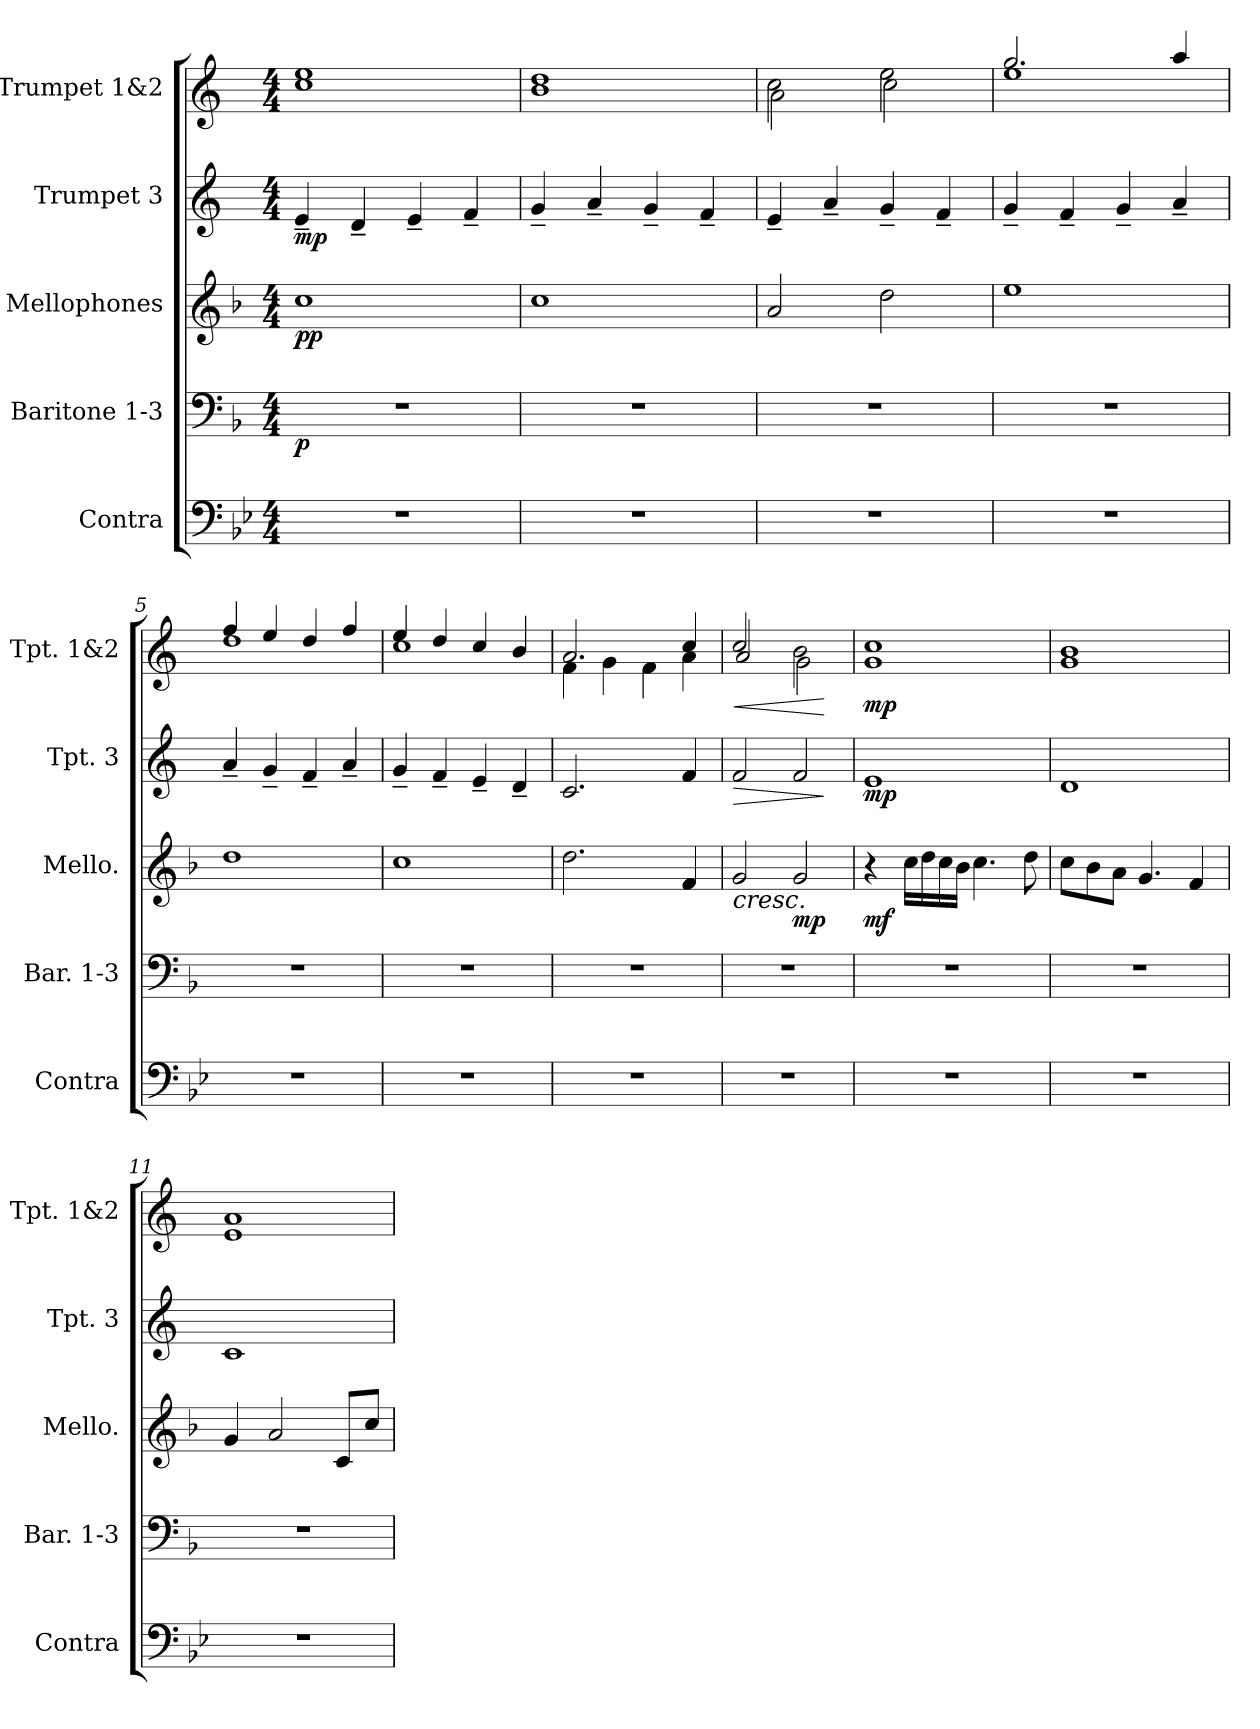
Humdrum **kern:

**kern	**kern	**dynam	**kern	**dynam	**kern	**dynam	**kern	**dynam
*part5	*part4	*part4	*part3	*part3	*part2	*part2	*part1	*part1
*staff5	*staff4	*staff4	*staff3	*staff3	*staff2	*staff2	*staff1	*staff1
*I"Contra	*I"Baritone 1-3	*	*I"Mellophones	*	*I"Trumpet 3	*	*I"Trumpet 1&2	*
*I'Contra	*I'Bar. 1-3	*	*I'Mello.	*	*I'Tpt. 3	*	*I'Tpt. 1&2	*
*clefF4	*clefF4	*	*clefG2	*	*clefG2	*	*clefG2	*
*	*ITrd4c7	*	*ITrd4c7	*	*ITrd1c2	*	*ITrd1c2	*
*k[b-e-]	*k[b-e-]	*	*k[b-e-]	*	*k[b-e-]	*	*k[b-e-]	*
*B-:	*B-:	*	*B-:	*	*B-:	*	*B-:	*
*M4/4	*M4/4	*	*M4/4	*	*M4/4	*	*M4/4	*
*MM96	*MM96	*	*MM96	*	*MM96	*	*MM96	*
=1	=1	=1	=1	=1	=1	=1	=1	=1
*	*	*	*	*	*	*	*^	*
!	!	!LO:DY:b	!	!LO:DY:b	!	!LO:DY:b	!	!	!LO:DY:b
!	!	!	!	!	!	!	!	!	!LO:DY:n=1:b
1r	1r	p	1f	pp	4d~/	mp	1dd	1b-	mp p
.	.	.	.	.	4c~/	.	.	.	.
.	.	.	.	.	4d~/	.	.	.	.
.	.	.	.	.	4e-~/	.	.	.	.
=2	=2	=2	=2	=2	=2	=2	=2	=2	=2
1r	1r	.	1f	.	4f~/	.	1cc	1a	.
.	.	.	.	.	4g~/	.	.	.	.
.	.	.	.	.	4f~/	.	.	.	.
.	.	.	.	.	4e-~/	.	.	.	.
=3	=3	=3	=3	=3	=3	=3	=3	=3	=3
1r	1r	.	2d/	.	4d~/	.	2b-\	2g\	.
.	.	.	.	.	4g~/	.	.	.	.
.	.	.	2g\	.	4f~/	.	2dd\	2b-\	.
.	.	.	.	.	4e-~/	.	.	.	.
=4	=4	=4	=4	=4	=4	=4	=4	=4	=4
1r	1r	.	1a	.	4f~/	.	2.ff/	1dd	.
.	.	.	.	.	4e-~/	.	.	.	.
.	.	.	.	.	4f~/	.	.	.	.
.	.	.	.	.	4g~/	.	4gg/	.	.
=5	=5	=5	=5	=5	=5	=5	=5	=5	=5
1r	1r	.	1g	.	4g~/	.	4ee-/	1cc	.
.	.	.	.	.	4f~/	.	4dd/	.	.
.	.	.	.	.	4e-~/	.	4cc/	.	.
.	.	.	.	.	4g~/	.	4ee-/	.	.
=6	=6	=6	=6	=6	=6	=6	=6	=6	=6
1r	1r	.	1f	.	4f~/	.	4dd/	1b-	.
.	.	.	.	.	4e-~/	.	4cc/	.	.
.	.	.	.	.	4d~/	.	4b-/	.	.
.	.	.	.	.	4c~/	.	4a/	.	.
=7	=7	=7	=7	=7	=7	=7	=7	=7	=7
1r	1r	.	2.g\	.	2.B-/	.	2.g/	4e-\	.
.	.	.	.	.	.	.	.	4f\	.
.	.	.	.	.	.	.	.	4e-\	.
.	.	.	4B-/	.	4e-/	.	4b-/	4g\	.
!!LO:LB:g=z	!!
=8	=8	=8	=8	=8	=8	=8	=8	=8	=8
!	!	!	!	!LO:HP:b	!	!LO:HP:b	!	!	!LO:HP:b
1r	1r	.	2c/	<	2e-/	>	2b-/	2g/	<
!	!	!	!	!LO:DY:b	!	!	!	!	!
.	.	.	2c/	mp	2e-/	.	2a\	2f\	.
*	*	*	*	*	*	*	*v	*v	*
.	.	.	.	[	.	]	.	[
=9	=9	=9	=9	=9	=9	=9	=9	=9
*	*	*	*	*	*	*	*^	*
!	!	!	!	!LO:DY:b	!	!LO:DY:b	!	!	!LO:DY:b
1r	1r	.	4r	mf	1d	mp	1b-	1f	mp
.	.	.	16f\LL	.	.	.	.	.	.
.	.	.	16g\	.	.	.	.	.	.
.	.	.	16f\	.	.	.	.	.	.
.	.	.	16e-\JJ	.	.	.	.	.	.
.	.	.	4.f\	.	.	.	.	.	.
.	.	.	8g\	.	.	.	.	.	.
=10	=10	=10	=10	=10	=10	=10	=10	=10	=10
1r	1r	.	8f\L	.	1c	.	1a	1f	.
.	.	.	8e-\	.	.	.	.	.	.
.	.	.	8d\J	.	.	.	.	.	.
.	.	.	4.c/	.	.	.	.	.	.
.	.	.	4B-/	.	.	.	.	.	.
=11	=11	=11	=11	=11	=11	=11	=11	=11	=11
1r	1r	.	4c/	.	1B-	.	1g	1d	.
.	.	.	2d/	.	.	.	.	.	.
.	.	.	8F/L	.	.	.	.	.	.
.	.	.	8f/J	.	.	.	.	.	.
*	*	*	*	*	*	*	*v	*v	*
=	=	=	=	=	=	=	=	=
*-	*-	*-	*-	*-	*-	*-	*-	*-
